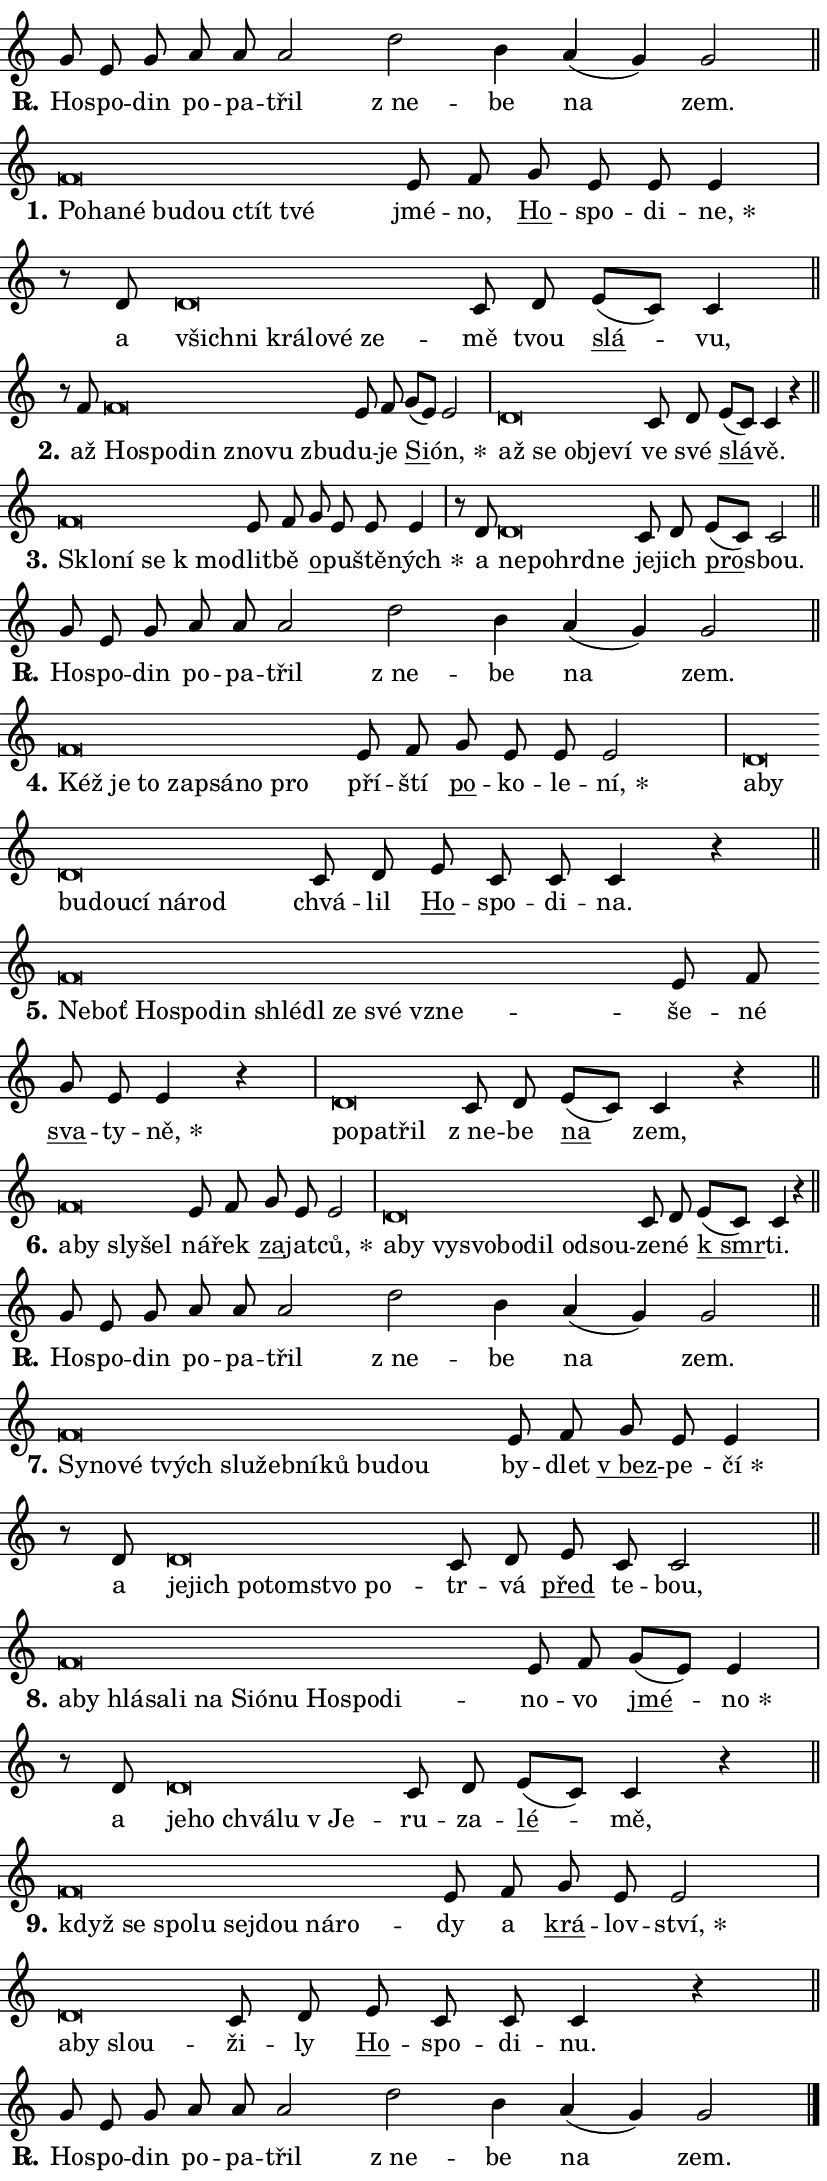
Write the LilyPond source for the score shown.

\version "2.24.0"
\header { tagline = "" }
\paper {
  indent = 0\cm
  top-margin = 0\cm
  right-margin = 0.13\cm % to fit lyric hyphens
  bottom-margin = 0\cm
  left-margin = 0\cm
  paper-width = 14\cm
  page-breaking = #ly:one-page-breaking
  system-system-spacing.basic-distance = #11
  score-system-spacing.basic-distance = #11
  ragged-last = ##f
}


%% Author: Thomas Morley
%% https://lists.gnu.org/archive/html/lilypond-user/2020-05/msg00002.html
#(define (line-position grob)
"Returns position of @var[grob} in current system:
   @code{'start}, if at first time-step
   @code{'end}, if at last time-step
   @code{'middle} otherwise
"
  (let* ((col (ly:item-get-column grob))
         (ln (ly:grob-object col 'left-neighbor))
         (rn (ly:grob-object col 'right-neighbor))
         (col-to-check-left (if (ly:grob? ln) ln col))
         (col-to-check-right (if (ly:grob? rn) rn col))
         (break-dir-left
           (and
             (ly:grob-property col-to-check-left 'non-musical #f)
             (ly:item-break-dir col-to-check-left)))
         (break-dir-right
           (and
             (ly:grob-property col-to-check-right 'non-musical #f)
             (ly:item-break-dir col-to-check-right))))
        (cond ((eqv? 1 break-dir-left) 'start)
              ((eqv? -1 break-dir-right) 'end)
              (else 'middle))))

#(define (tranparent-at-line-position vctor)
  (lambda (grob)
  "Relying on @code{line-position} select the relevant enry from @var{vctor}.
Used to determine transparency,"
    (case (line-position grob)
      ((end) (not (vector-ref vctor 0)))
      ((middle) (not (vector-ref vctor 1)))
      ((start) (not (vector-ref vctor 2))))))

noteHeadBreakVisibility =
#(define-music-function (break-visibility)(vector?)
"Makes @code{NoteHead}s transparent relying on @var{break-visibility}"
#{
  \override NoteHead.transparent =
    #(tranparent-at-line-position break-visibility)
#})

#(define delete-ledgers-for-transparent-note-heads
  (lambda (grob)
    "Reads whether a @code{NoteHead} is transparent.
If so this @code{NoteHead} is removed from @code{'note-heads} from
@var{grob}, which is supposed to be @code{LedgerLineSpanner}.
As a result ledgers are not printed for this @code{NoteHead}"
    (let* ((nhds-array (ly:grob-object grob 'note-heads))
           (nhds-list
             (if (ly:grob-array? nhds-array)
                 (ly:grob-array->list nhds-array)
                 '()))
           ;; Relies on the transparent-property being done before
           ;; Staff.LedgerLineSpanner.after-line-breaking is executed.
           ;; This is fragile ...
           (to-keep
             (remove
               (lambda (nhd)
                 (ly:grob-property nhd 'transparent #f))
               nhds-list)))
      ;; TODO find a better method to iterate over grob-arrays, similiar
      ;; to filter/remove etc for lists
      ;; For now rebuilt from scratch
      (set! (ly:grob-object grob 'note-heads)  '())
      (for-each
        (lambda (nhd)
          (ly:pointer-group-interface::add-grob grob 'note-heads nhd))
        to-keep))))

squashNotes = {
  \override NoteHead.X-extent = #'(-0.2 . 0.2)
  \override NoteHead.Y-extent = #'(-0.75 . 0)
  \override NoteHead.stencil =
    #(lambda (grob)
       (let ((pos (ly:grob-property grob 'staff-position)))
         (begin
           (if (< pos -7) (display "ERROR: Lower brevis then expected\n") (display ""))
           (if (<= pos -6) ly:text-interface::print ly:note-head::print))))
}
unSquashNotes = {
  \revert NoteHead.X-extent
  \revert NoteHead.Y-extent
  \revert NoteHead.stencil
}

hideNotes = \noteHeadBreakVisibility #begin-of-line-visible
unHideNotes = \noteHeadBreakVisibility #all-visible

% work-around for resetting accidentals
% https://lilypond.org/doc/v2.23/Documentation/notation/displaying-rhythms#unmetered-music
cadenzaMeasure = {
  \cadenzaOff
  \partial 1024 s1024
  \cadenzaOn
}

#(define-markup-command (accent layout props text) (markup?)
  "Underline accented syllable"
  (interpret-markup layout props
    #{\markup \override #'(offset . 4.3) \underline { #text }#}))

responsum = \markup \concat {
  "R" \hspace #-1.05 \path #0.1 #'((moveto 0 0.07) (lineto 0.9 0.8)) \hspace #0.05 "."
}

spaceSize = #0.6828661417322834 % exact space size for TeX Gyre Schola

\layout {
  \context {
    \Staff
    \remove "Time_signature_engraver"
    \override LedgerLineSpanner.after-line-breaking = #delete-ledgers-for-transparent-note-heads
  }
  \context {
    \Lyrics {
      \override LyricSpace.minimum-distance = \spaceSize
      \override LyricText.font-name = #"TeX Gyre Schola"
      \override LyricText.font-size = 1
      \override StanzaNumber.font-name = #"TeX Gyre Schola Bold"
      \override StanzaNumber.font-size = 1
    }
  }
  \context {
    \Score 
    \override NoteHead.text =
      #(lambda (grob) 
        (let ((pos (ly:grob-property grob 'staff-position)))
          #{\markup {
            \combine
              \halign #-0.55 \raise #(if (= pos -6) 0 0.5) \override #'(thickness . 2) \draw-line #'(3.2 . 0)
              \musicglyph "noteheads.sM1"
          }#}))
  }
}

% magnetic-lyrics.ily
%
%   written by
%     Jean Abou Samra <jean@abou-samra.fr>
%     Werner Lemberg <wl@gnu.org>
%
%   adapted by
%     Jiri Hon <jiri.hon@gmail.com>
%
% Version 2022-Apr-15

% https://www.mail-archive.com/lilypond-user@gnu.org/msg149350.html

#(define (Left_hyphen_pointer_engraver context)
   "Collect syllable-hyphen-syllable occurrences in lyrics and store
them in properties.  This engraver only looks to the left.  For
example, if the lyrics input is @code{foo -- bar}, it does the
following.

@itemize @bullet
@item
Set the @code{text} property of the @code{LyricHyphen} grob between
@q{foo} and @q{bar} to @code{foo}.

@item
Set the @code{left-hyphen} property of the @code{LyricText} grob with
text @q{foo} to the @code{LyricHyphen} grob between @q{foo} and
@q{bar}.
@end itemize

Use this auxiliary engraver in combination with the
@code{lyric-@/text::@/apply-@/magnetic-@/offset!} hook."
   (let ((hyphen #f)
         (text #f))
     (make-engraver
      (acknowledgers
       ((lyric-syllable-interface engraver grob source-engraver)
        (set! text grob)))
      (end-acknowledgers
       ((lyric-hyphen-interface engraver grob source-engraver)
        ;(when (not (grob::has-interface grob 'lyric-space-interface))
          (set! hyphen grob)));)
      ((stop-translation-timestep engraver)
       (when (and text hyphen)
         (ly:grob-set-object! text 'left-hyphen hyphen))
       (set! text #f)
       (set! hyphen #f)))))

#(define (lyric-text::apply-magnetic-offset! grob)
   "If the space between two syllables is less than the value in
property @code{LyricText@/.details@/.squash-threshold}, move the right
syllable to the left so that it gets concatenated with the left
syllable.

Use this function as a hook for
@code{LyricText@/.after-@/line-@/breaking} if the
@code{Left_@/hyphen_@/pointer_@/engraver} is active."
   (let ((hyphen (ly:grob-object grob 'left-hyphen #f)))
     (when hyphen
       (let ((left-text (ly:spanner-bound hyphen LEFT)))
         (when (grob::has-interface left-text 'lyric-syllable-interface)
           (let* ((common (ly:grob-common-refpoint grob left-text X))
                  (this-x-ext (ly:grob-extent grob common X))
                  (left-x-ext
                   (begin
                     ;; Trigger magnetism for left-text.
                     (ly:grob-property left-text 'after-line-breaking)
                     (ly:grob-extent left-text common X)))
                  ;; `delta` is the gap width between two syllables.
                  (delta (- (interval-start this-x-ext)
                            (interval-end left-x-ext)))
                  (details (ly:grob-property grob 'details))
                  (threshold (assoc-get 'squash-threshold details 0.2)))
             (when (< delta threshold)
               (let* (;; We have to manipulate the input text so that
                      ;; ligatures crossing syllable boundaries are not
                      ;; disabled.  For languages based on the Latin
                      ;; script this is essentially a beautification.
                      ;; However, for non-Western scripts it can be a
                      ;; necessity.
                      (lt (ly:grob-property left-text 'text))
                      (rt (ly:grob-property grob 'text))
                      (is-space (grob::has-interface hyphen 'lyric-space-interface))
                      (space (if is-space " " ""))
                      (extra-delta (if is-space spaceSize 0))
                      ;; Append new syllable.
                      (ltrt-space (if (and (string? lt) (string? rt))
                                (string-append lt space rt)
                                (make-concat-markup (list lt space rt))))
                      ;; Right-align `ltrt` to the right side.
                      (ltrt-space-markup (grob-interpret-markup
                               grob
                               (make-translate-markup
                                (cons (interval-length this-x-ext) 0)
                                (make-right-align-markup ltrt-space)))))
                 (begin
                   ;; Don't print `left-text`.
                   (ly:grob-set-property! left-text 'stencil #f)
                   ;; Set text and stencil (which holds all collected
                   ;; syllables so far) and shift it to the left.
                   (ly:grob-set-property! grob 'text ltrt-space)
                   (ly:grob-set-property! grob 'stencil ltrt-space-markup)
                   (ly:grob-translate-axis! grob (- (- delta extra-delta)) X))))))))))


#(define (lyric-hyphen::displace-bounds-first grob)
   ;; Make very sure this callback isn't triggered too early.
   (let ((left (ly:spanner-bound grob LEFT))
         (right (ly:spanner-bound grob RIGHT)))
     (ly:grob-property left 'after-line-breaking)
     (ly:grob-property right 'after-line-breaking)
     (ly:lyric-hyphen::print grob)))

squashThreshold = #0.4

\layout {
  \context {
    \Lyrics
    \consists #Left_hyphen_pointer_engraver
    \override LyricText.after-line-breaking =
      #lyric-text::apply-magnetic-offset!
    \override LyricHyphen.stencil = #lyric-hyphen::displace-bounds-first
    \override LyricText.details.squash-threshold = \squashThreshold
    \override LyricHyphen.minimum-distance = 0
    \override LyricHyphen.minimum-length = \squashThreshold
  }
}

squashText = \override LyricText.details.squash-threshold = 9999
unSquashText = \override LyricText.details.squash-threshold = \squashThreshold

leftText = \override LyricText.self-alignment-X = #LEFT
unLeftText = \revert LyricText.self-alignment-X

starOffset = #(lambda (grob) 
                (let ((x_offset (ly:self-alignment-interface::aligned-on-x-parent grob)))
                  (if (= x_offset 0) 0 (+ x_offset 1.2))))

star = #(define-music-function (syllable)(string?)
"Append star separator at the end of a syllable"
#{
  \once \override LyricText.X-offset = #starOffset
  \lyricmode { \markup {
    #syllable
    \override #'((font-name . "TeX Gyre Schola Bold")) \hspace #0.2 \lower #0.65 \larger "*"
  } }
#})

starAccent = #(define-music-function (syllable)(string?)
"Append star separator at the end of a syllable and make accent"
#{
  \once \override LyricText.X-offset = #starOffset
  \lyricmode { \markup {
    \accent #syllable
    \override #'((font-name . "TeX Gyre Schola Bold")) \hspace #0.2 \lower #0.65 \larger "*"
  } }
#})

breath = #(define-music-function (syllable)(string?)
"Append breathing indicator at the end of a syllable"
#{
  \lyricmode { \markup { #syllable "+" } }
#})

optionalBreath = #(define-music-function (syllable)(string?)
"Append optional breathing indicator at the end of a syllable"
#{
  \lyricmode { \markup { #syllable "(+)" } }
#})


\score {
    <<
        \new Voice = "melody" { \cadenzaOn \key c \major \relative { g'8 e g a a a2 \bar "" d b4 \bar "" a( g) g2 \cadenzaMeasure \bar "||" \break } }
        \new Lyrics \lyricsto "melody" { \lyricmode { \set stanza = \responsum
Ho -- spo -- din po -- pa -- třil "z ne" -- be na zem. } }
    >>
    \layout {}
}

\score {
    <<
        \new Voice = "melody" { \cadenzaOn \key c \major \relative { \squashNotes f'\breve*1/16 \hideNotes \breve*1/16 \bar "" \breve*1/16 \bar "" \breve*1/16 \bar "" \breve*1/16 \bar "" \breve*1/16 \breve*1/16 \bar "" \unHideNotes \unSquashNotes e8 f \bar "" g e e e4 \cadenzaMeasure \bar "|" r8 d8 \squashNotes d\breve*1/16 \hideNotes \breve*1/16 \bar "" \breve*1/16 \bar "" \breve*1/16 \bar "" \breve*1/16 \breve*1/16 \bar "" \unHideNotes \unSquashNotes c8 d \bar "" e[( c)] c4 \cadenzaMeasure \bar "||" \break } }
        \new Lyrics \lyricsto "melody" { \lyricmode { \set stanza = "1."
\leftText Po -- \squashText ha -- né bu -- dou ctít tvé \unLeftText \unSquashText jmé -- no, \markup \accent Ho -- spo -- di -- \star ne, a \leftText všich -- \squashText ni krá -- lo -- vé ze -- \unLeftText \unSquashText mě tvou \markup \accent slá -- vu, } }
    >>
    \layout {}
}

\score {
    <<
        \new Voice = "melody" { \cadenzaOn \key c \major \relative { r8 f'8 \squashNotes f\breve*1/16 \hideNotes \breve*1/16 \bar "" \breve*1/16 \bar "" \breve*1/16 \bar "" \breve*1/16 \breve*1/16 \bar "" \unHideNotes \unSquashNotes e8 f \bar "" g[( e)] e2 \cadenzaMeasure \bar "|" \squashNotes d\breve*1/16 \hideNotes \breve*1/16 \bar "" \breve*1/16 \bar "" \breve*1/16 \breve*1/16 \bar "" \unHideNotes \unSquashNotes c8 d \bar "" e[( c)] c4 r \cadenzaMeasure \bar "||" \break } }
        \new Lyrics \lyricsto "melody" { \lyricmode { \set stanza = "2."
až \leftText Ho -- \squashText spo -- din zno -- vu zbu -- \unLeftText \unSquashText du -- je \markup \accent Si -- \star ón, \leftText až \squashText se ob -- je -- ví \unLeftText \unSquashText ve své \markup \accent slá -- vě. } }
    >>
    \layout {}
}

\score {
    <<
        \new Voice = "melody" { \cadenzaOn \key c \major \relative { \squashNotes f'\breve*1/16 \hideNotes \breve*1/16 \bar "" \breve*1/16 \breve*1/16 \bar "" \unHideNotes \unSquashNotes e8 f \bar "" g e e e4 \cadenzaMeasure \bar "|" r8 d8 \squashNotes d\breve*1/16 \hideNotes \breve*1/16 \bar "" \breve*1/16 \breve*1/16 \bar "" \unHideNotes \unSquashNotes c8 d \bar "" e[( c)] c2 \cadenzaMeasure \bar "||" \break } }
        \new Lyrics \lyricsto "melody" { \lyricmode { \set stanza = "3."
\leftText Sklo -- \squashText ní se "k mo" -- \unLeftText \unSquashText dlit -- bě \markup \accent o -- pu -- ště -- \star ných a \leftText ne -- \squashText po -- hrd -- ne \unLeftText \unSquashText je -- jich \markup \accent pro -- sbou. } }
    >>
    \layout {}
}

\score {
    <<
        \new Voice = "melody" { \cadenzaOn \key c \major \relative { g'8 e g a a a2 \bar "" d b4 \bar "" a( g) g2 \cadenzaMeasure \bar "||" \break } }
        \new Lyrics \lyricsto "melody" { \lyricmode { \set stanza = \responsum
Ho -- spo -- din po -- pa -- třil "z ne" -- be na zem. } }
    >>
    \layout {}
}

\score {
    <<
        \new Voice = "melody" { \cadenzaOn \key c \major \relative { \squashNotes f'\breve*1/16 \hideNotes \breve*1/16 \bar "" \breve*1/16 \bar "" \breve*1/16 \bar "" \breve*1/16 \bar "" \breve*1/16 \breve*1/16 \bar "" \unHideNotes \unSquashNotes e8 f \bar "" g e e e2 \cadenzaMeasure \bar "|" \squashNotes d\breve*1/16 \hideNotes \breve*1/16 \bar "" \breve*1/16 \bar "" \breve*1/16 \bar "" \breve*1/16 \bar "" \breve*1/16 \breve*1/16 \bar "" \unHideNotes \unSquashNotes c8 d \bar "" e c c c4 r \cadenzaMeasure \bar "||" \break } }
        \new Lyrics \lyricsto "melody" { \lyricmode { \set stanza = "4."
\leftText Kéž \squashText je to za -- psá -- no pro \unLeftText \unSquashText pří -- ští \markup \accent po -- ko -- le -- \star ní, \leftText a -- \squashText by bu -- dou -- cí ná -- rod \unLeftText \unSquashText chvá -- lil \markup \accent Ho -- spo -- di -- na. } }
    >>
    \layout {}
}

\score {
    <<
        \new Voice = "melody" { \cadenzaOn \key c \major \relative { \squashNotes f'\breve*1/16 \hideNotes \breve*1/16 \bar "" \breve*1/16 \bar "" \breve*1/16 \bar "" \breve*1/16 \bar "" \breve*1/16 \bar "" \breve*1/16 \bar "" \breve*1/16 \bar "" \breve*1/16 \breve*1/16 \bar "" \unHideNotes \unSquashNotes e8 f \bar "" g e e4 r \cadenzaMeasure \bar "|" \squashNotes d\breve*1/16 \hideNotes \breve*1/16 \breve*1/16 \bar "" \unHideNotes \unSquashNotes c8 d \bar "" e[( c)] c4 r \cadenzaMeasure \bar "||" \break } }
        \new Lyrics \lyricsto "melody" { \lyricmode { \set stanza = "5."
\leftText Ne -- \squashText boť Ho -- spo -- din shlé -- dl ze své vzne -- \unLeftText \unSquashText še -- né \markup \accent sva -- ty -- \star ně, \leftText po -- \squashText pa -- třil \unLeftText \unSquashText "z ne" -- be \markup \accent na zem, } }
    >>
    \layout {}
}

\score {
    <<
        \new Voice = "melody" { \cadenzaOn \key c \major \relative { \squashNotes f'\breve*1/16 \hideNotes \breve*1/16 \bar "" \breve*1/16 \breve*1/16 \bar "" \unHideNotes \unSquashNotes e8 f \bar "" g e e2 \cadenzaMeasure \bar "|" \squashNotes d\breve*1/16 \hideNotes \breve*1/16 \bar "" \breve*1/16 \bar "" \breve*1/16 \bar "" \breve*1/16 \bar "" \breve*1/16 \bar "" \breve*1/16 \breve*1/16 \bar "" \unHideNotes \unSquashNotes c8 d \bar "" e[( c)] c4 r \cadenzaMeasure \bar "||" \break } }
        \new Lyrics \lyricsto "melody" { \lyricmode { \set stanza = "6."
\leftText a -- \squashText by sly -- šel \unLeftText \unSquashText ná -- řek \markup \accent za -- jat -- \star ců, \leftText a -- \squashText by vy -- svo -- bo -- dil od -- sou -- \unLeftText \unSquashText ze -- né \markup \accent "k smr" -- ti. } }
    >>
    \layout {}
}

\score {
    <<
        \new Voice = "melody" { \cadenzaOn \key c \major \relative { g'8 e g a a a2 \bar "" d b4 \bar "" a( g) g2 \cadenzaMeasure \bar "||" \break } }
        \new Lyrics \lyricsto "melody" { \lyricmode { \set stanza = \responsum
Ho -- spo -- din po -- pa -- třil "z ne" -- be na zem. } }
    >>
    \layout {}
}

\score {
    <<
        \new Voice = "melody" { \cadenzaOn \key c \major \relative { \squashNotes f'\breve*1/16 \hideNotes \breve*1/16 \bar "" \breve*1/16 \bar "" \breve*1/16 \bar "" \breve*1/16 \bar "" \breve*1/16 \bar "" \breve*1/16 \bar "" \breve*1/16 \bar "" \breve*1/16 \breve*1/16 \bar "" \unHideNotes \unSquashNotes e8 f \bar "" g e e4 \cadenzaMeasure \bar "|" r8 d8 \squashNotes d\breve*1/16 \hideNotes \breve*1/16 \bar "" \breve*1/16 \bar "" \breve*1/16 \bar "" \breve*1/16 \breve*1/16 \bar "" \unHideNotes \unSquashNotes c8 d \bar "" e c c2 \cadenzaMeasure \bar "||" \break } }
        \new Lyrics \lyricsto "melody" { \lyricmode { \set stanza = "7."
\leftText Sy -- \squashText no -- vé tvých slu -- žeb -- ní -- ků bu -- dou \unLeftText \unSquashText by -- dlet \markup \accent "v bez" -- pe -- \star čí a \leftText je -- \squashText jich po -- tom -- stvo po -- \unLeftText \unSquashText tr -- vá \markup \accent před te -- bou, } }
    >>
    \layout {}
}

\score {
    <<
        \new Voice = "melody" { \cadenzaOn \key c \major \relative { \squashNotes f'\breve*1/16 \hideNotes \breve*1/16 \bar "" \breve*1/16 \bar "" \breve*1/16 \bar "" \breve*1/16 \bar "" \breve*1/16 \bar "" \breve*1/16 \bar "" \breve*1/16 \bar "" \breve*1/16 \bar "" \breve*1/16 \bar "" \breve*1/16 \breve*1/16 \bar "" \unHideNotes \unSquashNotes e8 f \bar "" g[( e)] e4 \cadenzaMeasure \bar "|" r8 d8 \squashNotes d\breve*1/16 \hideNotes \breve*1/16 \bar "" \breve*1/16 \bar "" \breve*1/16 \breve*1/16 \bar "" \unHideNotes \unSquashNotes c8 d \bar "" e[( c)] c4 r \cadenzaMeasure \bar "||" \break } }
        \new Lyrics \lyricsto "melody" { \lyricmode { \set stanza = "8."
\leftText a -- \squashText by hlá -- sa -- li na Si -- ó -- nu Ho -- spo -- di -- \unLeftText \unSquashText no -- vo \markup \accent jmé -- \star no a \leftText je -- \squashText ho chvá -- lu "v Je" -- \unLeftText \unSquashText ru -- za -- \markup \accent lé -- mě, } }
    >>
    \layout {}
}

\score {
    <<
        \new Voice = "melody" { \cadenzaOn \key c \major \relative { \squashNotes f'\breve*1/16 \hideNotes \breve*1/16 \bar "" \breve*1/16 \bar "" \breve*1/16 \bar "" \breve*1/16 \bar "" \breve*1/16 \bar "" \breve*1/16 \breve*1/16 \bar "" \unHideNotes \unSquashNotes e8 f \bar "" g e e2 \cadenzaMeasure \bar "|" \squashNotes d\breve*1/16 \hideNotes \breve*1/16 \breve*1/16 \bar "" \unHideNotes \unSquashNotes c8 d \bar "" e c c c4 r \cadenzaMeasure \bar "||" \break } }
        \new Lyrics \lyricsto "melody" { \lyricmode { \set stanza = "9."
\leftText když \squashText se spo -- lu sej -- dou ná -- ro -- \unLeftText \unSquashText dy a \markup \accent krá -- lov -- \star ství, \leftText a -- \squashText by slou -- \unLeftText \unSquashText ži -- ly \markup \accent Ho -- spo -- di -- nu. } }
    >>
    \layout {}
}

\score {
    <<
        \new Voice = "melody" { \cadenzaOn \key c \major \relative { g'8 e g a a a2 \bar "" d b4 \bar "" a( g) g2 \cadenzaMeasure \bar "||" \break } \bar "|." }
        \new Lyrics \lyricsto "melody" { \lyricmode { \set stanza = \responsum
Ho -- spo -- din po -- pa -- třil "z ne" -- be na zem. } }
    >>
    \layout {}
}
